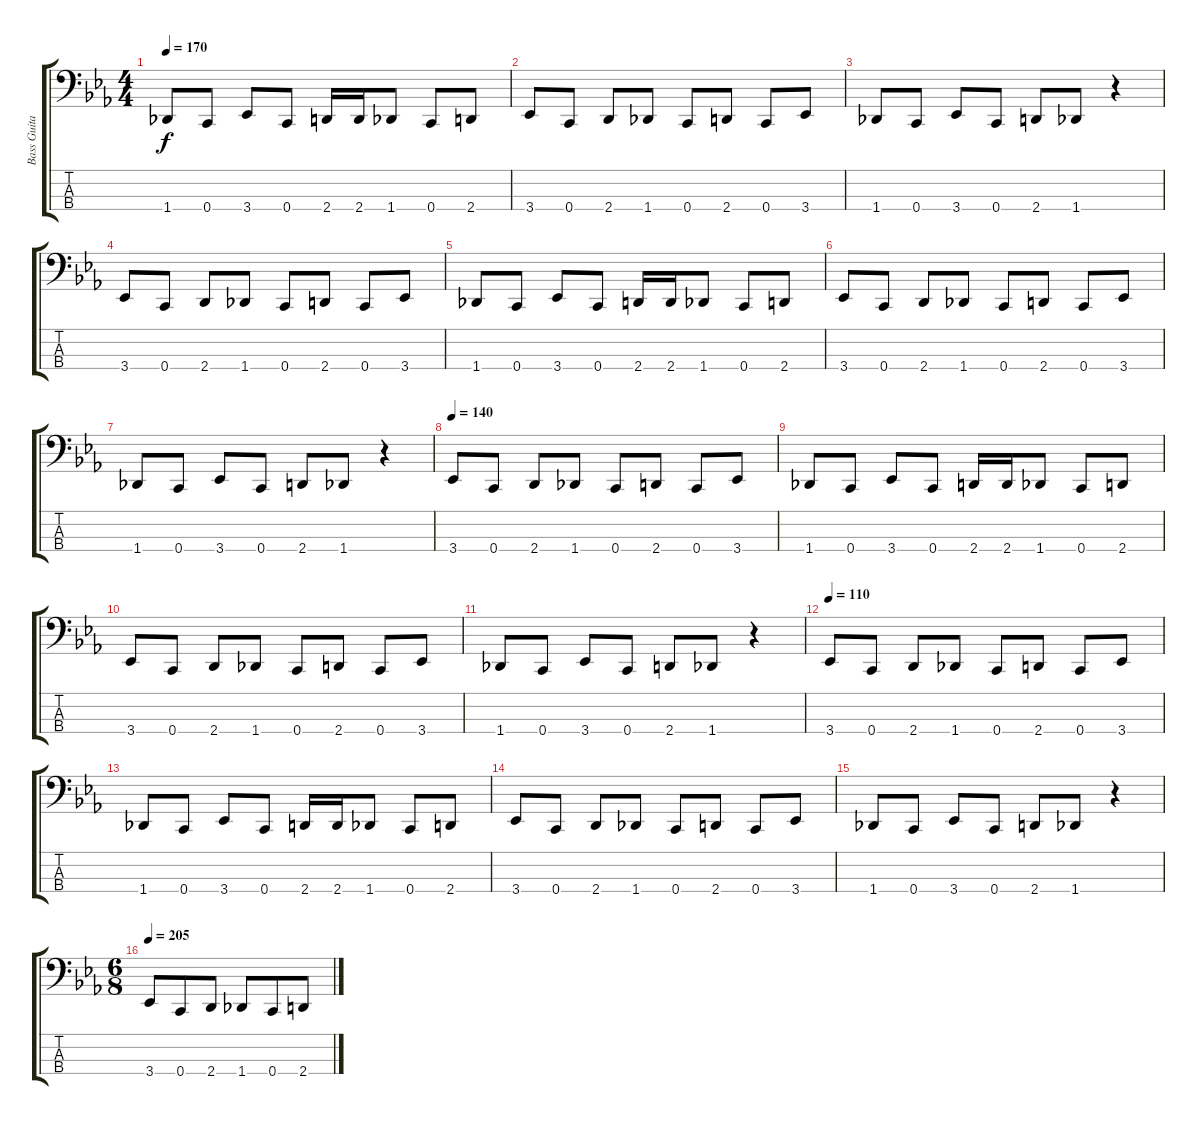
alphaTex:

\track ("Bass Guitar" "Bass Guita") {instrument electricbassfinger}
\staff {score tabs}
\tuning (F2 C2 G1 C1) {hide}
\ts (4 4)
\tempo 170
\clef f4
\ks eb
1.4.8{dy f} 0.4.8 3.4.8 0.4.8 2.4.16 2.4.16 1.4.8 0.4.8 2.4.8 |
3.4.8 0.4.8 2.4.8 1.4.8 0.4.8 2.4.8 0.4.8 3.4.8 |
1.4.8 0.4.8 3.4.8 0.4.8 2.4.8 1.4.8 r.4 |
3.4.8 0.4.8 2.4.8 1.4.8 0.4.8 2.4.8 0.4.8 3.4.8 |
1.4.8 0.4.8 3.4.8 0.4.8 2.4.16 2.4.16 1.4.8 0.4.8 2.4.8 |
3.4.8 0.4.8 2.4.8 1.4.8 0.4.8 2.4.8 0.4.8 3.4.8 |
1.4.8 0.4.8 3.4.8 0.4.8 2.4.8 1.4.8 r.4 |
\tempo 140
3.4.8 0.4.8 2.4.8 1.4.8 0.4.8 2.4.8 0.4.8 3.4.8 |
1.4.8 0.4.8 3.4.8 0.4.8 2.4.16 2.4.16 1.4.8 0.4.8 2.4.8 |
3.4.8 0.4.8 2.4.8 1.4.8 0.4.8 2.4.8 0.4.8 3.4.8 |
1.4.8 0.4.8 3.4.8 0.4.8 2.4.8 1.4.8 r.4 |
\tempo 110
3.4.8 0.4.8 2.4.8 1.4.8 0.4.8 2.4.8 0.4.8 3.4.8 |
1.4.8 0.4.8 3.4.8 0.4.8 2.4.16 2.4.16 1.4.8 0.4.8 2.4.8 |
3.4.8 0.4.8 2.4.8 1.4.8 0.4.8 2.4.8 0.4.8 3.4.8 |
1.4.8 0.4.8 3.4.8 0.4.8 2.4.8 1.4.8 r.4 |
\ts (6 8)
\tempo 205
3.4.8 0.4.8 2.4.8 1.4.8 0.4.8 2.4.8
